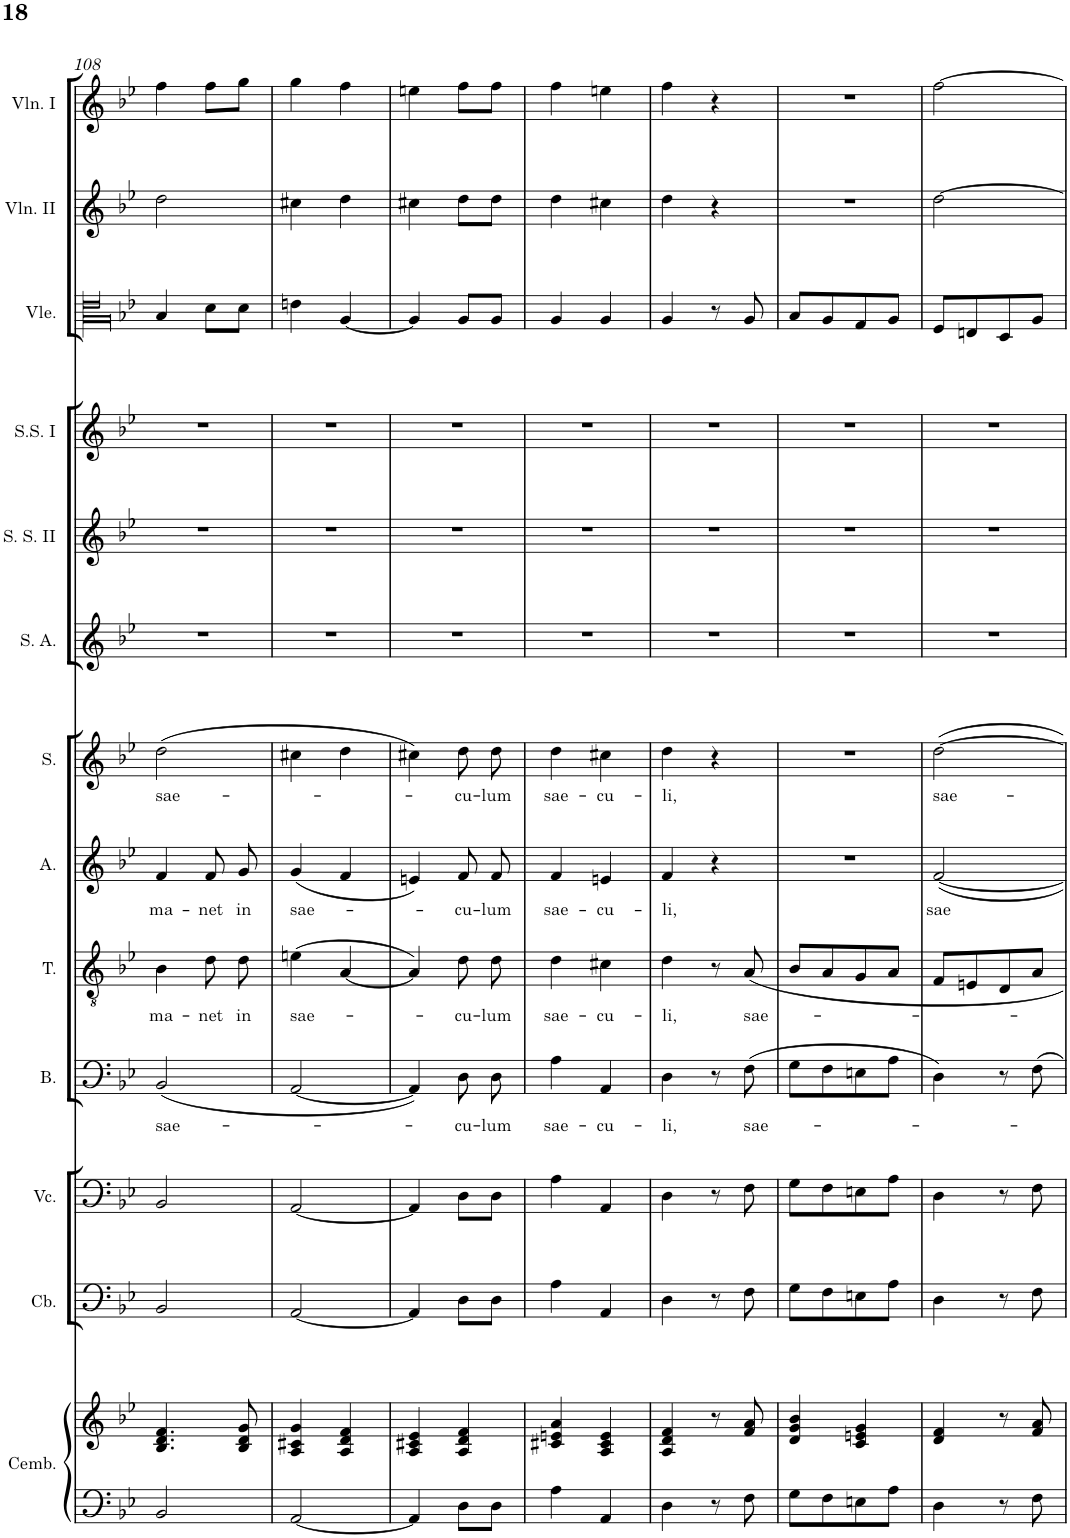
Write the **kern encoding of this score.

**kern	**kern	**kern	**kern	**kern	**text	**kern	**text	**kern	**text	**kern	**text	**kern	**kern	**kern	**kern	**kern	**kern
*part13	*part13	*part12	*part11	*part10	*part10	*part9	*part9	*part8	*part8	*part7	*part7	*part6	*part5	*part4	*part3	*part2	*part1
*staff14	*staff13	*staff12	*staff11	*staff10	*staff10	*staff9	*staff9	*staff8	*staff8	*staff7	*staff7	*staff6	*staff5	*staff4	*staff3	*staff2	*staff1
*I"Cembalo	*	*I"Contrabassi	*I"Violoncelli	*I"Bassi	*	*I"Tenori	*	*I"Alti	*	*I"Soprani	*	*I"Alti Soli	*I"Soprani Soli II	*I"Soprani Soli I	*I"Viole	*I"Violini II	*I"Violini I
*I'Cemb.	*	*I'Cb.	*I'Vc.	*I'B.	*	*I'T.	*	*I'A.	*	*I'S.	*	*	*I'S. S. II	*I'S.S. I	*I'Vle.	*I'Vln. II	*I'Vln. I
!!LO:PB:g=z
*clefF4	*clefG2	*clefF4	*clefF4	*clefF4	*	*clefGv2	*	*clefG2	*	*clefG2	*	*clefG2	*clefG2	*clefG2	*clefC3	*clefG2	*clefG2
*	*	*Trd7c12	*	*	*	*	*	*	*	*	*	*	*	*	*	*	*
*k[b-e-]	*k[b-e-]	*k[b-e-]	*k[b-e-]	*k[b-e-]	*	*k[b-e-]	*	*k[b-e-]	*	*k[b-e-]	*	*k[b-e-]	*k[b-e-]	*k[b-e-]	*k[b-e-]	*k[b-e-]	*k[b-e-]
*M2/4	*M2/4	*M2/4	*M2/4	*M2/4	*	*M2/4	*	*M2/4	*	*M2/4	*	*M2/4	*M2/4	*M2/4	*M2/4	*M2/4	*M2/4
=108	=108	=108	=108	=108	=108	=108	=108	=108	=108	=108	=108	=108	=108	=108	=108	=108	=108
!	!	!	!	!	!LO:LY:b	!	!LO:LY:b	!	!LO:LY:b	!	!LO:LY:b	!	!	!	!	!	!
2BB-/	4.B-/ 4.d/ 4.f/	2BB-/	2BB-/	(2BB-/	sae-	4B-\	ma-	4f/	ma-	(2dd\	sae-	2r	2r	2r	4B-/	2dd\	4ff\
!	!	!	!	!	!	!	!LO:LY:b	!	!LO:LY:b	!	!	!	!	!	!	!	!
.	.	.	.	.	.	8d\	-net	8f/L	-net	.	.	.	.	.	8d\L	.	8ff\L
!	!	!	!	!	!	!	!LO:LY:b	!	!LO:LY:b	!	!	!	!	!	!	!	!
.	8B-/ 8d/ 8g/	.	.	.	.	8d\	in	8g/J	in	.	.	.	.	.	8d\J	.	8gg\J
=109	=109	=109	=109	=109	=109	=109	=109	=109	=109	=109	=109	=109	=109	=109	=109	=109	=109
!	!	!	!	!	!	!	!LO:LY:b	!	!LO:LY:b	!	!	!	!	!	!	!	!
[2AA/	4A/ 4c#X/ 4g/	[2AA/	[2AA/	[2AA/	.	(4en\	sae-	(4g/	sae-	4cc#X\	.	2r	2r	2r	4en\	4cc#X\	4gg\
.	4A/ 4d/ 4f/	.	.	.	.	[4A/	.	4f/	.	4dd\	.	.	.	.	[4A/	4dd\	4ff\
=110	=110	=110	=110	=110	=110	=110	=110	=110	=110	=110	=110	=110	=110	=110	=110	=110	=110
4AA/]	4A/ 4c#X/ 4e-/	4AA/]	4AA/]	4AA/])	.	4A/])	.	4en/)	.	4cc#X\)	.	2r	2r	2r	4A/]	4cc#X\	4een\
!	!	!	!	!	!LO:LY:b	!	!LO:LY:b	!	!LO:LY:b	!	!LO:LY:b	!	!	!	!	!	!
8D\L	4A/ 4d/ 4f/	8D\L	8D\L	8D\	-cu-	8d\	-cu-	8f/L	cu-	8dd\L	cu-	.	.	.	8A/L	8dd\L	8ff\L
!	!	!	!	!	!LO:LY:b	!	!LO:LY:b	!	!LO:LY:b	!	!LO:LY:b	!	!	!	!	!	!
8D\J	.	8D\J	8D\J	8D\	-lum	8d\	-lum	8f/J	-lum	8dd\J	-lum	.	.	.	8A/J	8dd\J	8ff\J
=111	=111	=111	=111	=111	=111	=111	=111	=111	=111	=111	=111	=111	=111	=111	=111	=111	=111
!	!	!	!	!	!LO:LY:b	!	!LO:LY:b	!	!LO:LY:b	!	!LO:LY:b	!	!	!	!	!	!
4A\	4c#X/ 4en/ 4a/	4A\	4A\	4A\	sae-	4d\	sae-	4f/	sae-	4dd\	sae-	2r	2r	2r	4A/	4dd\	4ff\
!	!	!	!	!	!LO:LY:b	!	!LO:LY:b	!	!LO:LY:b	!	!LO:LY:b	!	!	!	!	!	!
4AA/	4A/ 4c#/ 4e/	4AA/	4AA/	4AA/	-cu-	4c#X\	-cu-	4en/	-cu-	4cc#X\	-cu-	.	.	.	4A/	4cc#X\	4een\
=112	=112	=112	=112	=112	=112	=112	=112	=112	=112	=112	=112	=112	=112	=112	=112	=112	=112
!	!	!	!	!	!LO:LY:b	!	!LO:LY:b	!	!LO:LY:b	!	!LO:LY:b	!	!	!	!	!	!
4D\	4A/ 4d/ 4f/	4D\	4D\	4D\	-li,	4d\	-li,	4f/	-li,	4dd\	-li,	2r	2r	2r	4A/	4dd\	4ff\
8r	8r	8r	8r	8r	.	8r	.	4r	.	4r	.	.	.	.	8r	4r	4r
!	!	!	!	!	!LO:LY:b	!	!LO:LY:b	!	!	!	!	!	!	!	!	!	!
8F\	8f/ 8a/	8F\	8F\	(8F\	sae-	8A/	sae-	.	.	.	.	.	.	.	8A/	.	.
=113	=113	=113	=113	=113	=113	=113	=113	=113	=113	=113	=113	=113	=113	=113	=113	=113	=113
8G\L	4d/ 4g/ 4b-/	8G\L	8G\L	8G\L	.	8B-/L	.	2r	.	2r	.	2r	2r	2r	8B-/L	2r	2r
8F\	.	8F\	8F\	8F\	.	8A/	.	.	.	.	.	.	.	.	8A/	.	.
8En\	4c/ 4en/ 4g/	8En\	8En\	8En\	.	8G/	.	.	.	.	.	.	.	.	8G/	.	.
8A\J	.	8A\J	8A\J	8A\J	.	8A/J	.	.	.	.	.	.	.	.	8A/J	.	.
=114	=114	=114	=114	=114	=114	=114	=114	=114	=114	=114	=114	=114	=114	=114	=114	=114	=114
!	!	!	!	!	!	!	!	!	!LO:LY:b	!	!LO:LY:b	!	!	!	!	!	!
4D\	4d/ 4f/	4D\	4D\	4D\)	.	8F/L	.	[2f/	sae	[2dd\	sae-	2r	2r	2r	8F/L	[2dd\	[2ff\
.	.	.	.	.	.	8En/	.	.	.	.	.	.	.	.	8En/	.	.
8r	8r	8r	8r	8r	.	8D/	.	.	.	.	.	.	.	.	8D/	.	.
8F\	8f/ 8a/	8F\	8F\	8F\	.	8A/J	.	.	.	.	.	.	.	.	8A/J	.	.
=	=	=	=	=	=	=	=	=	=	=	=	=	=	=	=	=	=
*-	*-	*-	*-	*-	*-	*-	*-	*-	*-	*-	*-	*-	*-	*-	*-	*-	*-
